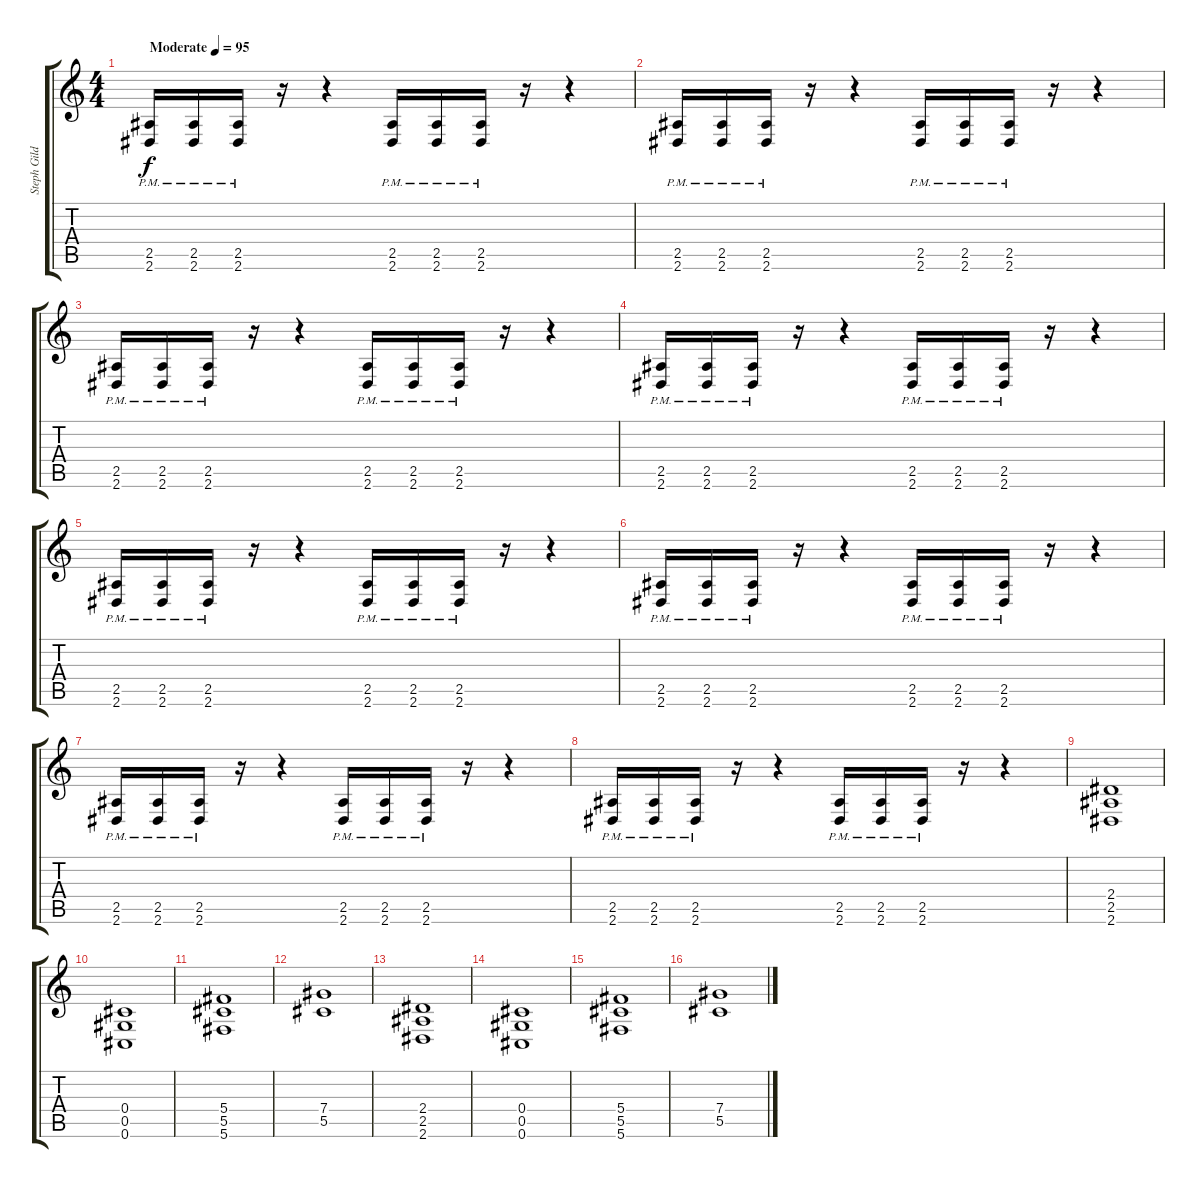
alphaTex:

\track ("Steph Gildea (Rhythm)" "Steph Gild") {instrument distortionguitar}
\staff {score tabs}
\tuning (Eb4 Bb3 Gb3 Db3 Ab2 Db2) {hide}
\ts (4 4)
\tempo (95 "Moderate")
\clef g2
\ks c
(2.5{pm} 2.6{pm}).16{dy f instrument distortionguitar} (2.5{pm} 2.6{pm}).16 (2.5{pm} 2.6{pm}).16 r.16 r.4 (2.5{pm} 2.6{pm}).16 (2.5{pm} 2.6{pm}).16 (2.5{pm} 2.6{pm}).16 r.16 r.4 |
(2.5{pm} 2.6{pm}).16 (2.5{pm} 2.6{pm}).16 (2.5{pm} 2.6{pm}).16 r.16 r.4 (2.5{pm} 2.6{pm}).16 (2.5{pm} 2.6{pm}).16 (2.5{pm} 2.6{pm}).16 r.16 r.4 |
(2.5{pm} 2.6{pm}).16 (2.5{pm} 2.6{pm}).16 (2.5{pm} 2.6{pm}).16 r.16 r.4 (2.5{pm} 2.6{pm}).16 (2.5{pm} 2.6{pm}).16 (2.5{pm} 2.6{pm}).16 r.16 r.4 |
(2.5{pm} 2.6{pm}).16 (2.5{pm} 2.6{pm}).16 (2.5{pm} 2.6{pm}).16 r.16 r.4 (2.5{pm} 2.6{pm}).16 (2.5{pm} 2.6{pm}).16 (2.5{pm} 2.6{pm}).16 r.16 r.4 |
(2.5{pm} 2.6{pm}).16 (2.5{pm} 2.6{pm}).16 (2.5{pm} 2.6{pm}).16 r.16 r.4 (2.5{pm} 2.6{pm}).16 (2.5{pm} 2.6{pm}).16 (2.5{pm} 2.6{pm}).16 r.16 r.4 |
(2.5{pm} 2.6{pm}).16 (2.5{pm} 2.6{pm}).16 (2.5{pm} 2.6{pm}).16 r.16 r.4 (2.5{pm} 2.6{pm}).16 (2.5{pm} 2.6{pm}).16 (2.5{pm} 2.6{pm}).16 r.16 r.4 |
(2.5{pm} 2.6{pm}).16 (2.5{pm} 2.6{pm}).16 (2.5{pm} 2.6{pm}).16 r.16 r.4 (2.5{pm} 2.6{pm}).16 (2.5{pm} 2.6{pm}).16 (2.5{pm} 2.6{pm}).16 r.16 r.4 |
(2.5{pm} 2.6{pm}).16 (2.5{pm} 2.6{pm}).16 (2.5{pm} 2.6{pm}).16 r.16 r.4 (2.5{pm} 2.6{pm}).16 (2.5{pm} 2.6{pm}).16 (2.5{pm} 2.6{pm}).16 r.16 r.4 |
(2.4 2.5 2.6).1 |
(0.4 0.5 0.6).1 |
(5.4 5.5 5.6).1 |
(7.4 5.5).1 |
(2.4 2.5 2.6).1 |
(0.4 0.5 0.6).1 |
(5.4 5.5 5.6).1 |
(7.4 5.5).1
